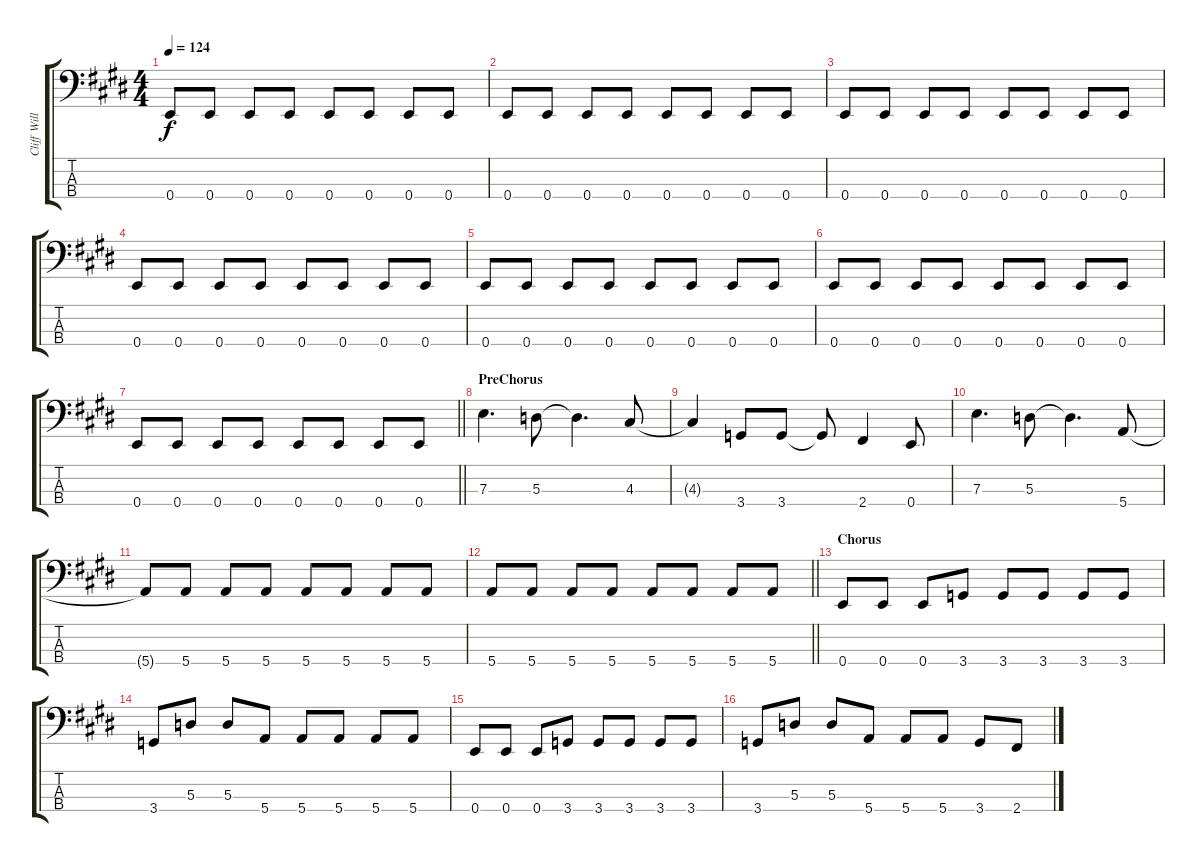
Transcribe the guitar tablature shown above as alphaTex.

\track ("Cliff Williams (Bass)" "Cliff Will") {instrument electricbasspick}
\staff {score tabs}
\tuning (G2 D2 A1 E1) {hide}
\ts (4 4)
\tempo 124
\clef f4
\ks e
0.4.8{dy f} 0.4.8 0.4.8 0.4.8 0.4.8 0.4.8 0.4.8 0.4.8 |
0.4.8 0.4.8 0.4.8 0.4.8 0.4.8 0.4.8 0.4.8 0.4.8 |
0.4.8 0.4.8 0.4.8 0.4.8 0.4.8 0.4.8 0.4.8 0.4.8 |
0.4.8 0.4.8 0.4.8 0.4.8 0.4.8 0.4.8 0.4.8 0.4.8 |
0.4.8 0.4.8 0.4.8 0.4.8 0.4.8 0.4.8 0.4.8 0.4.8 |
0.4.8 0.4.8 0.4.8 0.4.8 0.4.8 0.4.8 0.4.8 0.4.8 |
\barLineRight lightlight
0.4.8 0.4.8 0.4.8 0.4.8 0.4.8 0.4.8 0.4.8 0.4.8 |
\section ("" "PreChorus")
7.3.4{d} 5.3.8 5.3{t}.4{d} 4.3.8 |
4.3{t}.4 3.4.8 3.4.8 3.4{t}.8 2.4.4 0.4.8 |
7.3.4{d} 5.3.8 5.3{t}.4{d} 5.4.8 |
5.4{t}.8 5.4.8 5.4.8 5.4.8 5.4.8 5.4.8 5.4.8 5.4.8 |
\barLineRight lightlight
5.4.8 5.4.8 5.4.8 5.4.8 5.4.8 5.4.8 5.4.8 5.4.8 |
\section ("" "Chorus")
0.4.8 0.4.8 0.4.8 3.4.8 3.4.8 3.4.8 3.4.8 3.4.8 |
3.4.8 5.3.8 5.3.8 5.4.8 5.4.8 5.4.8 5.4.8 5.4.8 |
0.4.8 0.4.8 0.4.8 3.4.8 3.4.8 3.4.8 3.4.8 3.4.8 |
3.4.8 5.3.8 5.3.8 5.4.8 5.4.8 5.4.8 3.4.8 2.4.8
